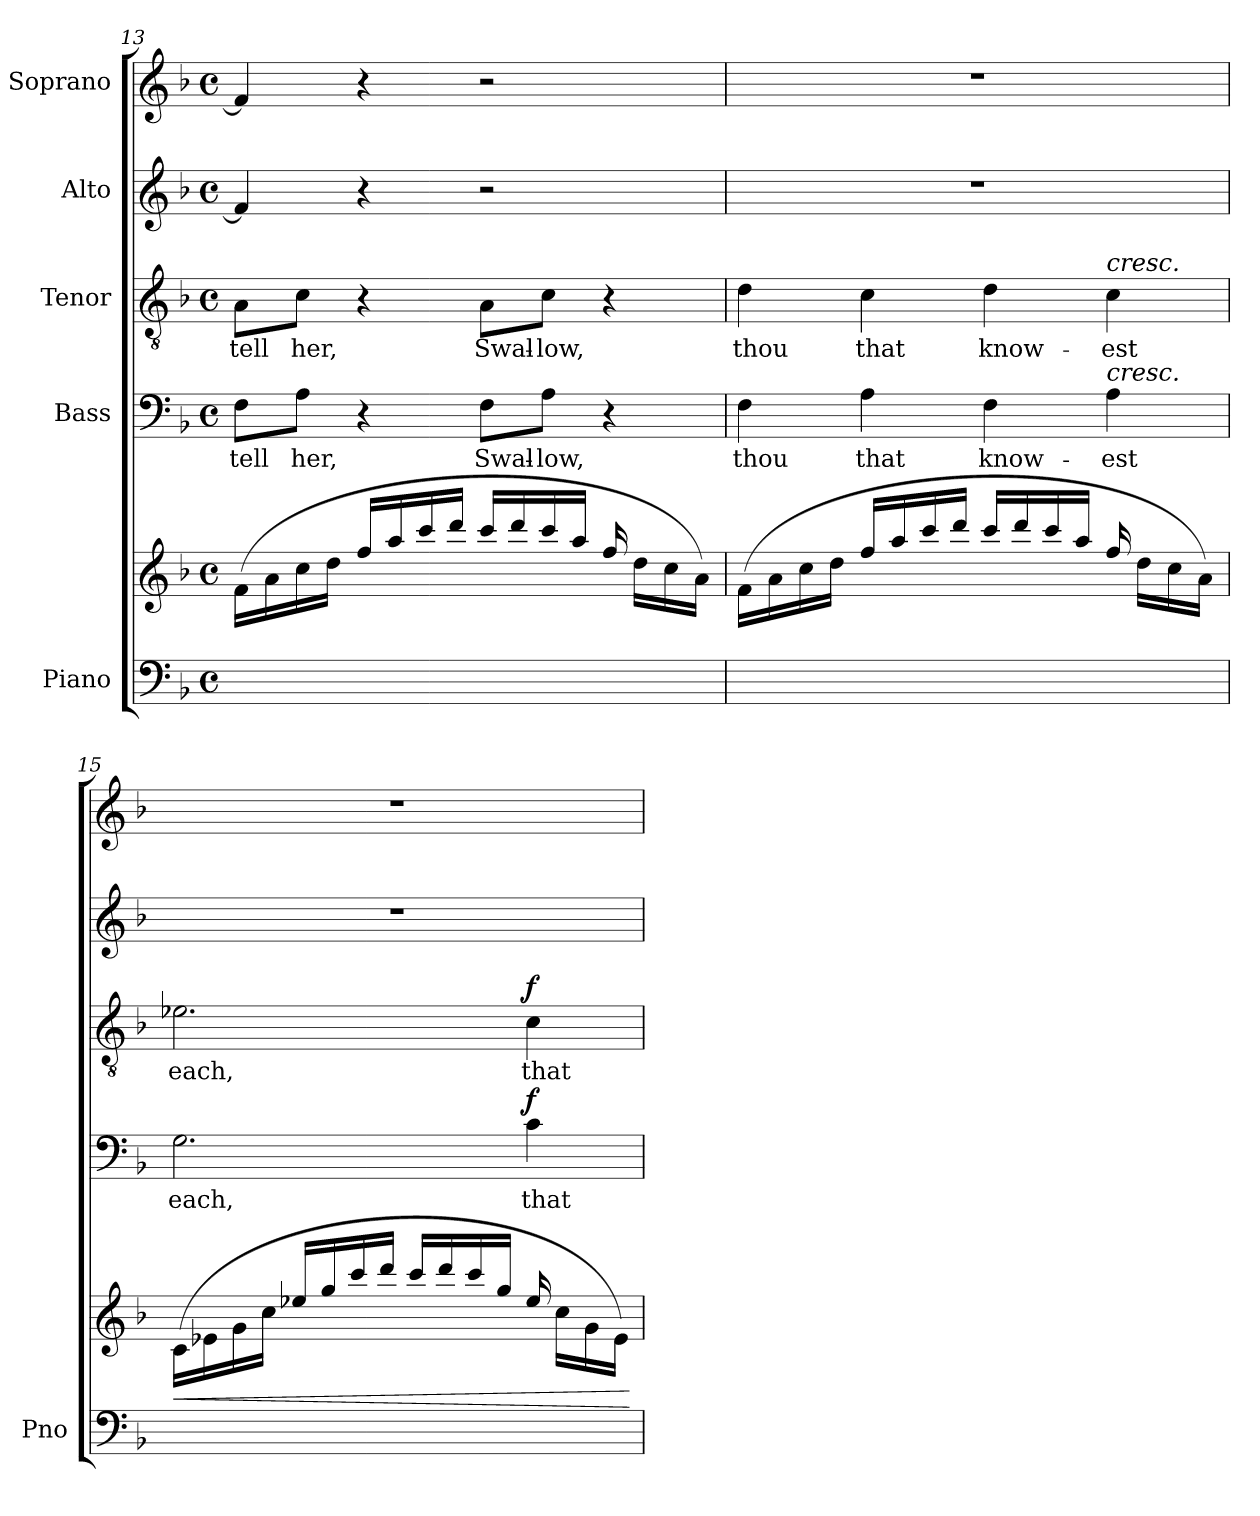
**kern	**kern	**dynam	**kern	**text	**dynam	**kern	**text	**dynam	**kern	**kern
*part5	*part5	*part5	*part4	*part4	*part4	*part3	*part3	*part3	*part2	*part1
*staff6	*staff5	*staff5/6	*staff4	*staff4	*staff4	*staff3	*staff3	*staff3	*staff2	*staff1
*I"Piano	*	*	*I"Bass	*	*	*I"Tenor	*	*	*I"Alto	*I"Soprano
*I'Pno	*	*	*	*	*	*	*	*	*	*
*clefF4	*clefG2	*	*clefF4	*	*	*clefGv2	*	*	*clefG2	*clefG2
*k[b-]	*k[b-]	*	*k[b-]	*	*	*k[b-]	*	*	*k[b-]	*k[b-]
*M4/4	*M4/4	*	*M4/4	*	*	*M4/4	*	*	*M4/4	*M4/4
*met(c)	*met(c)	*	*met(c)	*	*	*met(c)	*	*	*met(c)	*met(c)
=13	=13	=13	=13	=13	=13	=13	=13	=13	=13	=13
1ryy	(16f\LL	.	8F\L	tell	.	8A\L	tell	.	4f/]	4f/]
.	16a\	.	.	.	.	.	.	.	.	.
.	16cc\	.	8A\J	her,	.	8c\J	her,	.	.	.
.	16dd\JJ	.	.	.	.	.	.	.	.	.
.	16ff/LL	.	4r	.	.	4r	.	.	4r	4r
.	16aa/	.	.	.	.	.	.	.	.	.
.	16ccc/	.	.	.	.	.	.	.	.	.
.	16ddd/JJ	.	.	.	.	.	.	.	.	.
.	16ccc/LL	.	8F\L	Swal-	.	8A\L	Swal-	.	2r	2r
.	16ddd/	.	.	.	.	.	.	.	.	.
.	16ccc/	.	8A\J	-low,	.	8c\J	-low,	.	.	.
.	16aa/JJ	.	.	.	.	.	.	.	.	.
.	16ff/	.	4r	.	.	4r	.	.	.	.
.	16dd\LL	.	.	.	.	.	.	.	.	.
.	16cc\	.	.	.	.	.	.	.	.	.
.	16a\JJ)	.	.	.	.	.	.	.	.	.
=14	=14	=14	=14	=14	=14	=14	=14	=14	=14	=14
1ryy	(16f\LL	.	4F\	thou	.	4d\	thou	.	1r	1r
.	16a\	.	.	.	.	.	.	.	.	.
.	16cc\	.	.	.	.	.	.	.	.	.
.	16dd\JJ	.	.	.	.	.	.	.	.	.
.	16ff/LL	.	4A\	that	.	4c\	that	.	.	.
.	16aa/	.	.	.	.	.	.	.	.	.
.	16ccc/	.	.	.	.	.	.	.	.	.
.	16ddd/JJ	.	.	.	.	.	.	.	.	.
.	16ccc/LL	.	4F\	know-	.	4d\	know-	.	.	.
.	16ddd/	.	.	.	.	.	.	.	.	.
.	16ccc/	.	.	.	.	.	.	.	.	.
.	16aa/JJ	.	.	.	.	.	.	.	.	.
!	!	!	!	!	!	!LO:TX:a:i:t=cresc.	!	!	!	!
!	!	!	!LO:TX:a:i:t=cresc.	!	!	!	!	!	!	!
.	16ff/	.	4A\	-est	.	4c\	-est	.	.	.
.	16dd\LL	.	.	.	.	.	.	.	.	.
.	16cc\	.	.	.	.	.	.	.	.	.
.	16a\JJ)	.	.	.	.	.	.	.	.	.
=15	=15	=15	=15	=15	=15	=15	=15	=15	=15	=15
!	!	!LO:HP:b	!	!	!	!	!	!	!	!
1ryy	(16c\LL	<	2.G\	each,	.	2.e-X\	each,	.	1r	1r
.	16e-X\	.	.	.	.	.	.	.	.	.
.	16g\	.	.	.	.	.	.	.	.	.
.	16cc\JJ	.	.	.	.	.	.	.	.	.
.	16ee-X/LL	.	.	.	.	.	.	.	.	.
.	16gg/	.	.	.	.	.	.	.	.	.
.	16ccc/	.	.	.	.	.	.	.	.	.
.	16ddd/JJ	.	.	.	.	.	.	.	.	.
.	16ccc/LL	.	.	.	.	.	.	.	.	.
.	16ddd/	.	.	.	.	.	.	.	.	.
.	16ccc/	.	.	.	.	.	.	.	.	.
.	16gg/JJ	.	.	.	.	.	.	.	.	.
!	!	!	!	!	!LO:DY:a	!	!	!LO:DY:a	!	!
.	16ee-/	.	4c\	that	f	4c\	that	f	.	.
.	16cc\LL	.	.	.	.	.	.	.	.	.
.	16g\	.	.	.	.	.	.	.	.	.
.	16e-\JJ)	.	.	.	.	.	.	.	.	.
.	.	[	.	.	.	.	.	.	.	.
=	=	=	=	=	=	=	=	=	=	=
*-	*-	*-	*-	*-	*-	*-	*-	*-	*-	*-
